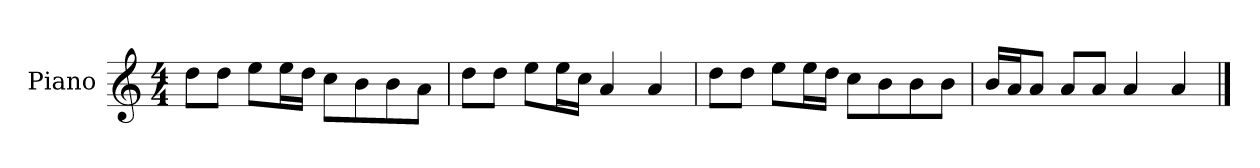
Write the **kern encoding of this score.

**kern
*part1
*staff1
*I"Piano
*I'P-no
*clefG2
*k[]
*M4/4
*MM90
=1
8dd\L
8dd\J
8ee\L
16ee\L
16dd\JJ
8cc\L
8b\
8b\
8a\J
=2
8dd\L
8dd\J
8ee\L
16ee\L
16cc\JJ
4a/
4a/
=3
8dd\L
8dd\J
8ee\L
16ee\L
16dd\JJ
8cc\L
8b\
8b\
8b\J
=4
16b/LL
16a/J
8a/J
8a/L
8a/J
4a/
4a/
==
*-
